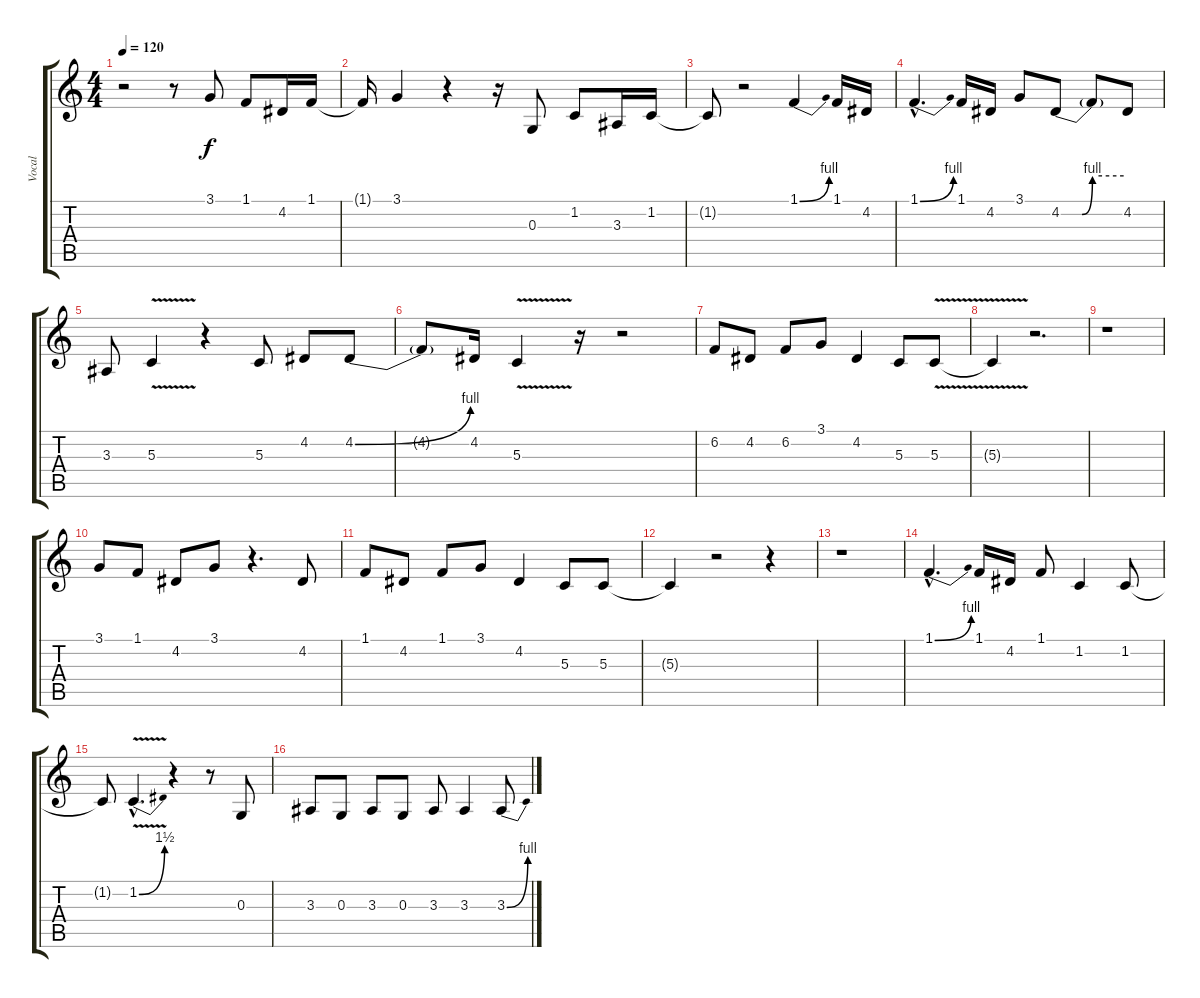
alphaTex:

\track ("Vocal" "Vocal") {instrument lead8bassandlead}
\staff {score tabs}
\tuning (E4 B3 G3 D3 A2 E2) {hide}
\ts (4 4)
\tempo 120
\clef g2
\ks c
r.2{dy f} r.8 3.1.8 1.1.8 4.2.16 1.1.16 |
1.1{t}.16 3.1.4 r.4 r.16 0.3.8 1.2.8 3.3.16 1.2.16 |
1.2{t}.8 r.2 1.1{be (bend 0 0 60 4)}.4 1.1.16 4.2.16 |
1.1{be (bend 0 0 60 4) hac}.4{d} 1.1.16 4.2.16 3.1.8 4.2{be (custom 0 0 20 0 30 4 60 4)}.8 4.2{t}.8 4.2.8 |
3.3.8 5.3{v}.4 r.4 5.3.8 4.2.8 4.2{be (bend 0 0 60 4)}.8 |
4.2{t}.8 4.2.16 5.3{v}.4 r.16 r.2 |
6.2.8 4.2.8 6.2.8 3.1.8 4.2.4 5.3.8 5.3{v}.8 |
5.3{t}.4 r.2{d} |
r.1 |
3.1.8 1.1.8 4.2.8 3.1.8 r.4{d} 4.2.8 |
1.1.8 4.2.8 1.1.8 3.1.8 4.2.4 5.3.8 5.3.8 |
5.3{t}.4 r.2 r.4 |
r.1 |
1.1{be (bend 0 0 60 4) hac}.4{d} 1.1.16 4.2.16 1.1.8 1.2.4 1.2.8 |
1.2{t}.8 1.2{be (bend 0 0 60 6) v hac}.4{d} r.4 r.8 0.3.8 |
3.3.8 0.3.8 3.3.8 0.3.8 3.3.8 3.3.4 3.3{be (bend 0 0 60 4)}.8
